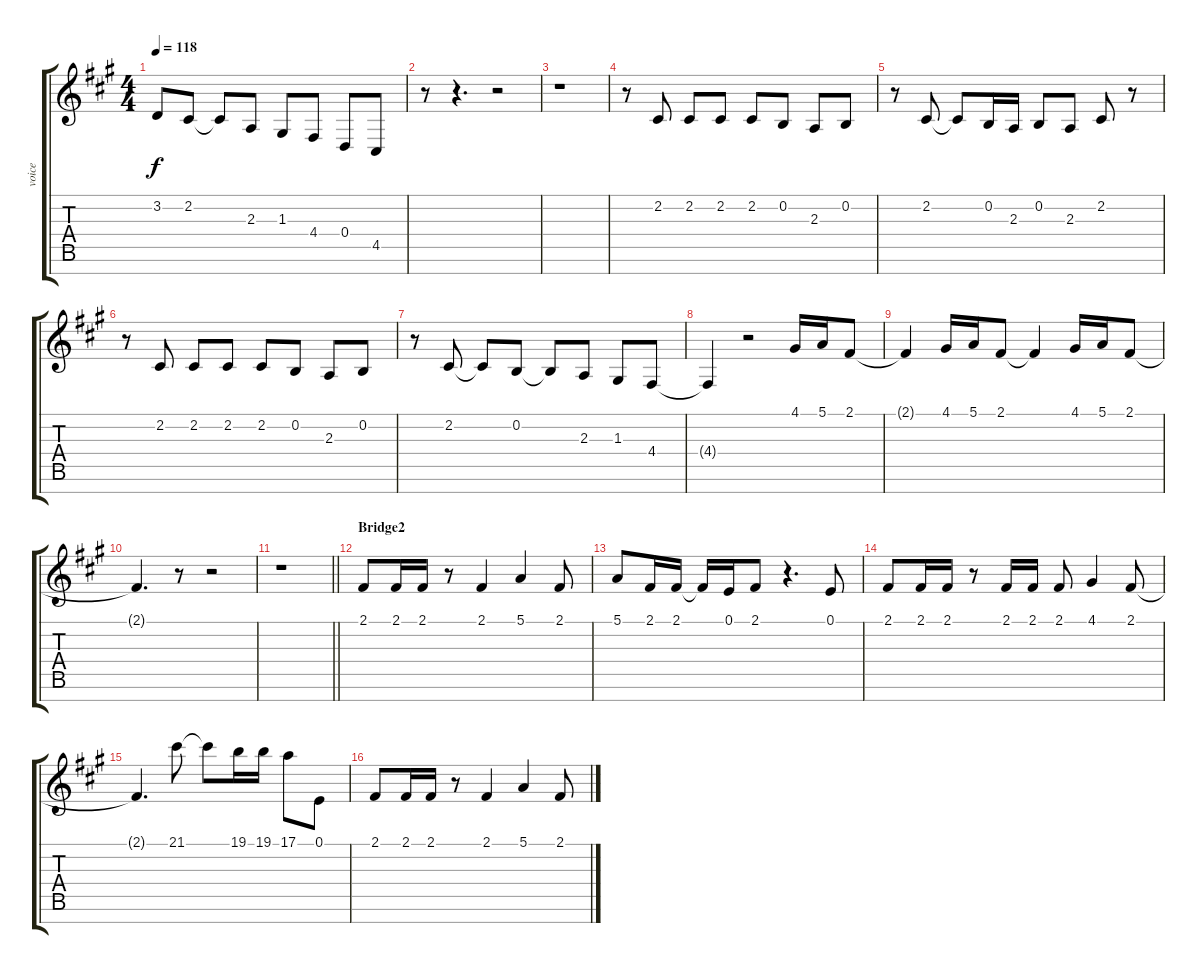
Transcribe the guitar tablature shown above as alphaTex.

\track ("voice" "voice") {instrument violin}
\staff {score tabs}
\tuning (E4 B3 G3 D3 A2 E2 B1) {hide}
\ts (4 4)
\tempo 118
\clef g2
\ks f#minor
3.2.8{dy f} 2.2.8 2.2{t}.8 2.3.8 1.3.8 4.4.8 0.4.8 4.5.8 |
r.8 r.4{d} r.2 |
r.1 |
r.8 2.2.8 2.2.8 2.2.8 2.2.8 0.2.8 2.3.8 0.2.8 |
r.8 2.2.8 2.2{t}.8 0.2.16 2.3.16 0.2.8 2.3.8 2.2.8 r.8 |
r.8 2.2.8 2.2.8 2.2.8 2.2.8 0.2.8 2.3.8 0.2.8 |
r.8 2.2.8 2.2{t}.8 0.2.8 0.2{t}.8 2.3.8 1.3.8 4.4.8 |
4.4{t}.4 r.2 4.1.16 5.1.16 2.1.8 |
2.1{t}.4 4.1.16 5.1.16 2.1.8 2.1{t}.4 4.1.16 5.1.16 2.1.8 |
2.1{t}.4{d} r.8 r.2 |
\barLineRight lightlight
r.1 |
\section ("" "Bridge2")
2.1.8 2.1.16 2.1.16 r.8 2.1.4 5.1.4 2.1.8 |
5.1.8 2.1.16 2.1.16 2.1{t}.16 0.1.16 2.1.8 r.4{d} 0.1.8 |
2.1.8 2.1.16 2.1.16 r.8 2.1.16 2.1.16 2.1.8 4.1.4 2.1.8 |
2.1{t}.4{d} 21.1.8 21.1{t}.8 19.1.16 19.1.16 17.1.8 0.1.8 |
2.1.8 2.1.16 2.1.16 r.8 2.1.4 5.1.4 2.1.8
